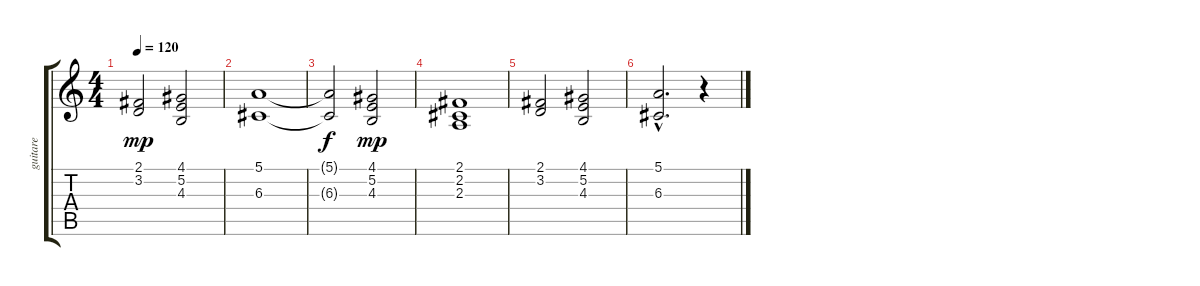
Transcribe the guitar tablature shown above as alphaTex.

\track ("guitare" "guitare") {instrument stringensemble1}
\staff {score tabs}
\tuning (E4 B3 G3 D3 A2 E2) {hide}
\ts (4 4)
\tempo 120
\clef g2
\ks c
(2.1 3.2).2{dy mp} (4.1 5.2 4.3).2 |
(5.1 6.3).1 |
(5.1{t} 6.3{t}).2{dy f} (4.1 5.2 4.3).2{dy mp} |
(2.1 2.2 2.3).1 |
(2.1 3.2).2 (4.1 5.2 4.3).2 |
(5.1{hac} 6.3{hac}).2{d} r.4
